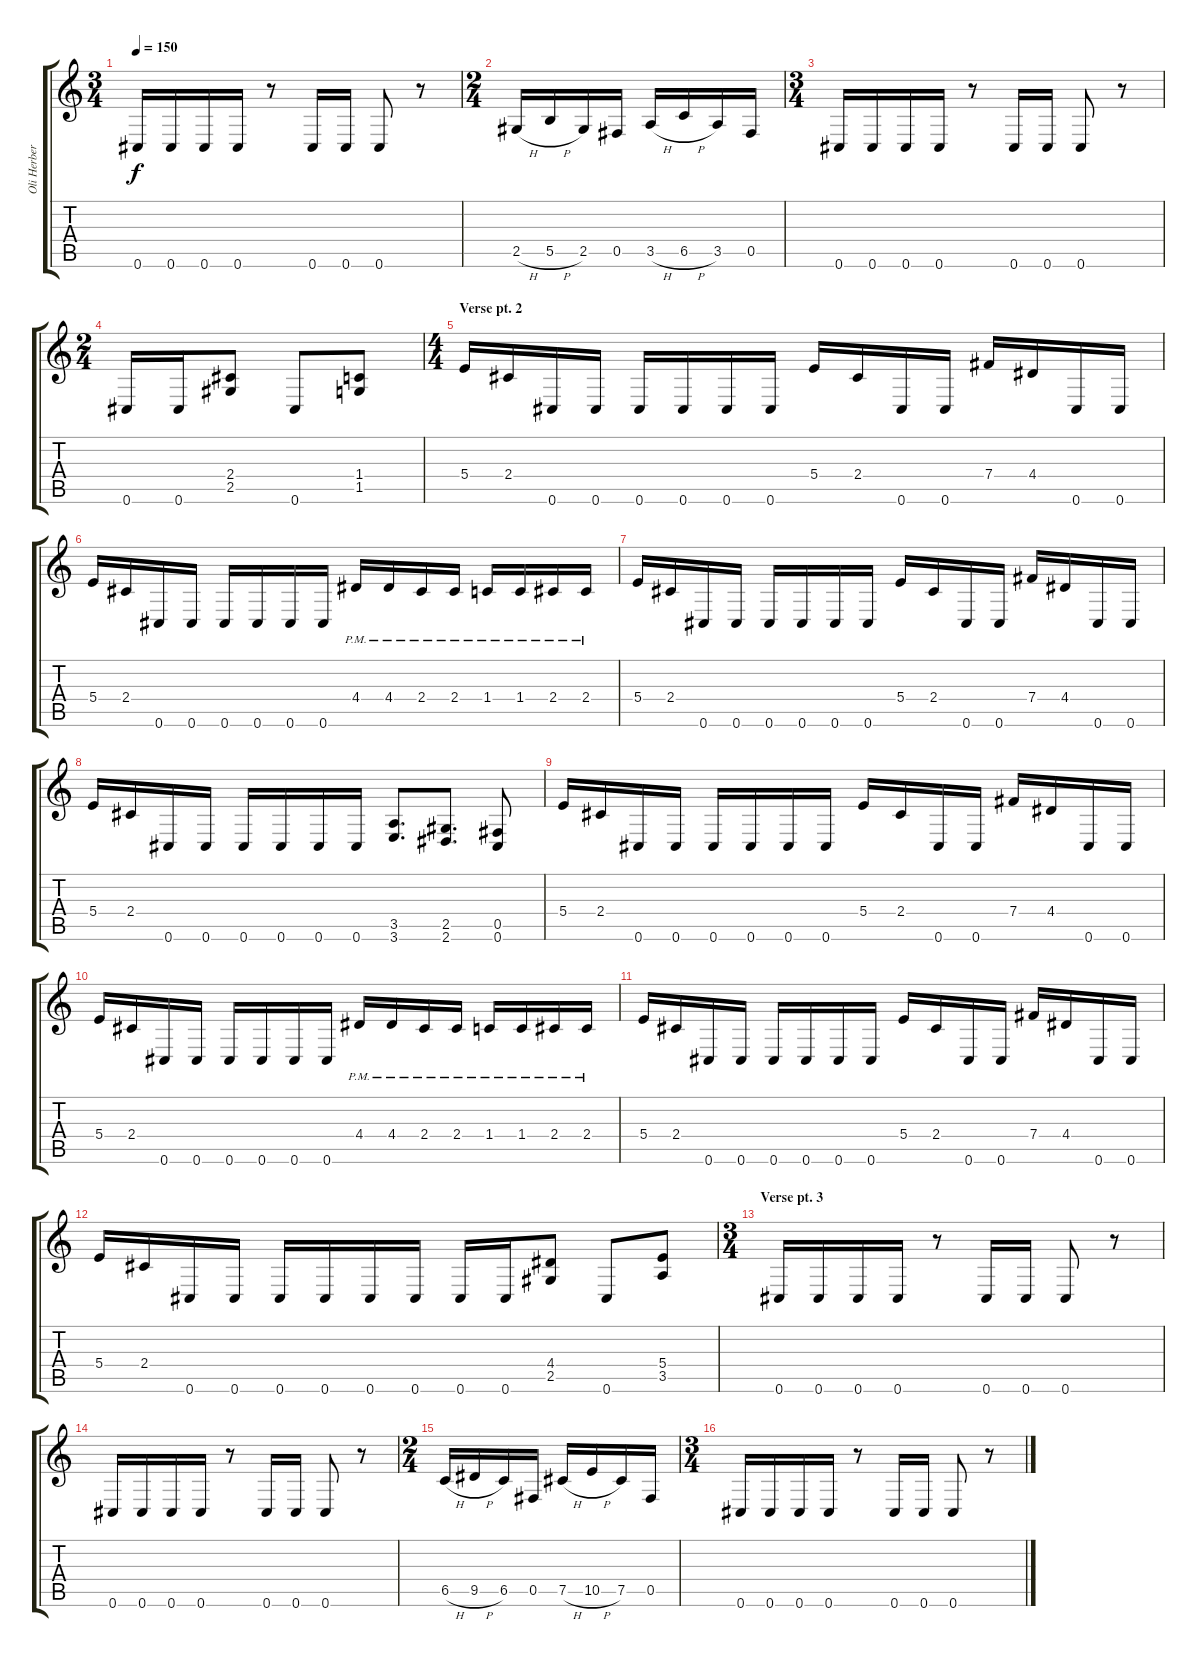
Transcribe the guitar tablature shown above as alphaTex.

\track ("Oli Herbert" "Oli Herber") {instrument overdrivenguitar}
\staff {score tabs}
\tuning (Db4 Ab3 E3 B2 Gb2 Db2) {hide}
\ts (3 4)
\tempo 150
\clef g2
\ks c
0.6.16{dy f} 0.6.16 0.6.16 0.6.16 r.8 0.6.16 0.6.16 0.6.8 r.8 |
\ts (2 4)
2.5{h}.16 5.5{h}.16 2.5.16 0.5.16 3.5{h}.16 6.5{h}.16 3.5.16 0.5.16 |
\ts (3 4)
0.6.16 0.6.16 0.6.16 0.6.16 r.8 0.6.16 0.6.16 0.6.8 r.8 |
\ts (2 4)
0.6.16 0.6.16 (2.4 2.5).8 0.6.8 (1.4 1.5).8 |
\ts (4 4)
\section ("" "Verse pt. 2")
5.4.16 2.4.16 0.6.16 0.6.16 0.6.16 0.6.16 0.6.16 0.6.16 5.4.16 2.4.16 0.6.16 0.6.16 7.4.16 4.4.16 0.6.16 0.6.16 |
5.4.16 2.4.16 0.6.16 0.6.16 0.6.16 0.6.16 0.6.16 0.6.16 4.4{pm}.16 4.4{pm}.16 2.4{pm}.16 2.4{pm}.16 1.4{pm}.16 1.4{pm}.16 2.4{pm}.16 2.4{pm}.16 |
5.4.16 2.4.16 0.6.16 0.6.16 0.6.16 0.6.16 0.6.16 0.6.16 5.4.16 2.4.16 0.6.16 0.6.16 7.4.16 4.4.16 0.6.16 0.6.16 |
5.4.16 2.4.16 0.6.16 0.6.16 0.6.16 0.6.16 0.6.16 0.6.16 (3.5 3.6).8{d} (2.5 2.6).8{d} (0.5 0.6).8 |
5.4.16 2.4.16 0.6.16 0.6.16 0.6.16 0.6.16 0.6.16 0.6.16 5.4.16 2.4.16 0.6.16 0.6.16 7.4.16 4.4.16 0.6.16 0.6.16 |
5.4.16 2.4.16 0.6.16 0.6.16 0.6.16 0.6.16 0.6.16 0.6.16 4.4{pm}.16 4.4{pm}.16 2.4{pm}.16 2.4{pm}.16 1.4{pm}.16 1.4{pm}.16 2.4{pm}.16 2.4{pm}.16 |
5.4.16 2.4.16 0.6.16 0.6.16 0.6.16 0.6.16 0.6.16 0.6.16 5.4.16 2.4.16 0.6.16 0.6.16 7.4.16 4.4.16 0.6.16 0.6.16 |
5.4.16 2.4.16 0.6.16 0.6.16 0.6.16 0.6.16 0.6.16 0.6.16 0.6.16 0.6.16 (4.4 2.5).8 0.6.8 (5.4 3.5).8 |
\ts (3 4)
\section ("" "Verse pt. 3")
0.6.16 0.6.16 0.6.16 0.6.16 r.8 0.6.16 0.6.16 0.6.8 r.8 |
0.6.16 0.6.16 0.6.16 0.6.16 r.8 0.6.16 0.6.16 0.6.8 r.8 |
\ts (2 4)
6.5{h}.16 9.5{h}.16 6.5.16 0.5.16 7.5{h}.16 10.5{h}.16 7.5.16 0.5.16 |
\ts (3 4)
0.6.16 0.6.16 0.6.16 0.6.16 r.8 0.6.16 0.6.16 0.6.8 r.8
